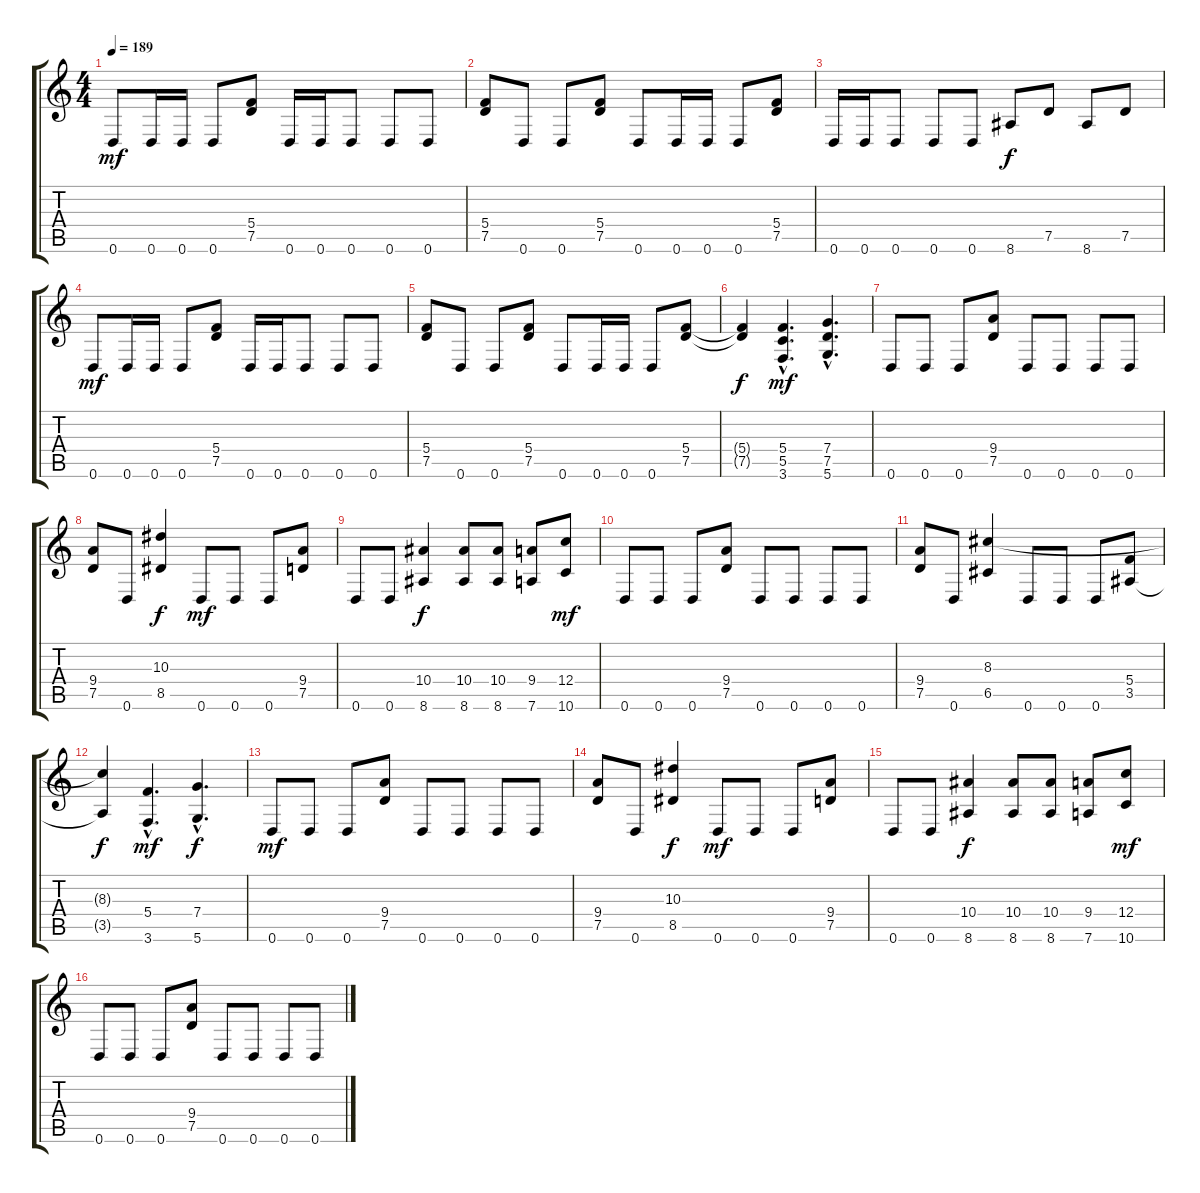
\track "" {instrument distortionguitar}
\staff {score tabs}
\tuning (D4 A3 F3 C3 G2 D2) {hide}
\ts (4 4)
\tempo 189
\clef g2
\ks c
0.6.8{dy mf} 0.6.16 0.6.16 0.6.8 (5.4 7.5).8 0.6.16 0.6.16 0.6.8 0.6.8 0.6.8 |
(5.4 7.5).8 0.6.8 0.6.8 (5.4 7.5).8 0.6.8 0.6.16 0.6.16 0.6.8 (5.4 7.5).8 |
0.6.16 0.6.16 0.6.8 0.6.8 0.6.8 8.6.8{dy f} 7.5.8 8.6.8 7.5.8 |
0.6.8{dy mf} 0.6.16 0.6.16 0.6.8 (5.4 7.5).8 0.6.16 0.6.16 0.6.8 0.6.8 0.6.8 |
(5.4 7.5).8 0.6.8 0.6.8 (5.4 7.5).8 0.6.8 0.6.16 0.6.16 0.6.8 (5.4 7.5).8 |
(5.4{t} 7.5{t}).4{dy f} (5.4{hac} 5.5{hac} 3.6{hac}).4{d dy mf} (7.4{hac} 7.5{hac} 5.6{hac}).4{d} |
0.6.8 0.6.8 0.6.8 (9.4 7.5).8 0.6.8 0.6.8 0.6.8 0.6.8 |
(9.4 7.5).8 0.6.8 (10.3 8.5).4{dy f} 0.6.8{dy mf} 0.6.8 0.6.8 (9.4 7.5).8 |
0.6.8 0.6.8 (10.4 8.6).4{dy f} (10.4 8.6).8 (10.4 8.6).8 (9.4 7.6).8 (12.4 10.6).8{dy mf} |
0.6.8 0.6.8 0.6.8 (9.4 7.5).8 0.6.8 0.6.8 0.6.8 0.6.8 |
(9.4 7.5).8 0.6.8 (8.3 6.5).4 0.6.8 0.6.8 0.6.8 (5.4 3.5).8 |
(8.3{t} 3.5{t}).4{dy f} (5.4{hac} 3.6{hac}).4{d dy mf} (7.4{hac} 5.6{hac}).4{d dy f} |
0.6.8{dy mf} 0.6.8 0.6.8 (9.4 7.5).8 0.6.8 0.6.8 0.6.8 0.6.8 |
(9.4 7.5).8 0.6.8 (10.3 8.5).4{dy f} 0.6.8{dy mf} 0.6.8 0.6.8 (9.4 7.5).8 |
0.6.8 0.6.8 (10.4 8.6).4{dy f} (10.4 8.6).8 (10.4 8.6).8 (9.4 7.6).8 (12.4 10.6).8{dy mf} |
0.6.8 0.6.8 0.6.8 (9.4 7.5).8 0.6.8 0.6.8 0.6.8 0.6.8
